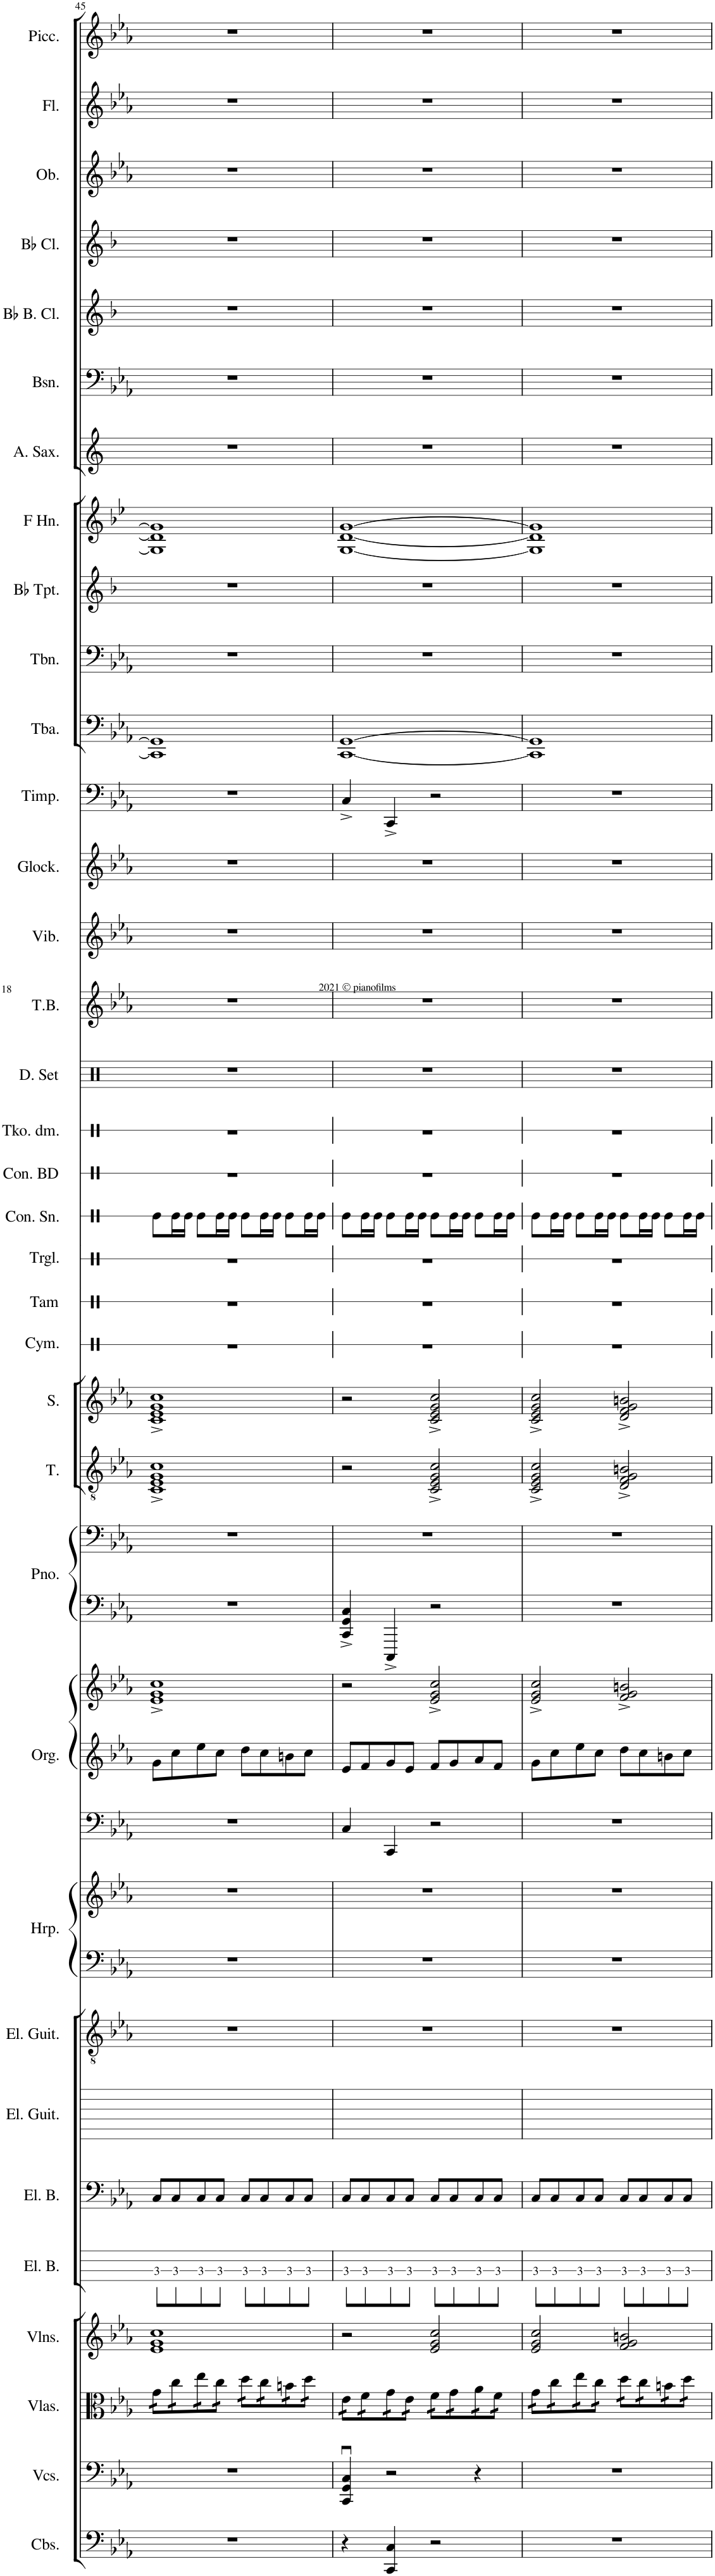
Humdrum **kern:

**kern	**kern	**kern	**kern	**kern	**kern	**kern	**kern	**kern	**kern	**kern	**kern	**kern	**kern	**kern	**kern	**kern	**kern	**kern	**kern	**kern	**kern	**kern	**kern	**kern	**kern	**kern	**kern	**kern	**kern	**kern	**kern	**kern	**kern	**kern	**kern	**kern	**kern	**kern
*part35	*part34	*part33	*part32	*part31	*part30	*part29	*part28	*part27	*part27	*part26	*part26	*part26	*part25	*part25	*part24	*part23	*part22	*part21	*part20	*part19	*part18	*part17	*part16	*part15	*part14	*part13	*part12	*part11	*part10	*part9	*part8	*part7	*part6	*part5	*part4	*part3	*part2	*part1
*staff39	*staff38	*staff37	*staff36	*staff35	*staff34	*staff33	*staff32	*staff31	*staff30	*staff29	*staff28	*staff27	*staff26	*staff25	*staff24	*staff23	*staff22	*staff21	*staff20	*staff19	*staff18	*staff17	*staff16	*staff15	*staff14	*staff13	*staff12	*staff11	*staff10	*staff9	*staff8	*staff7	*staff6	*staff5	*staff4	*staff3	*staff2	*staff1
*I"Contrabasses	*I"Violoncellos	*I"Violas	*I"Violins	*I"Electric Bass	*I"Electric Bass	*I"Electric Guitar	*I"Electric Guitar	*I"Harp	*	*I"Organ	*	*	*I"Piano	*	*I"Tenor	*I"Soprano	*I"Cymbal	*I"Tam-Tam	*I"Triangle	*I"Concert Snare Drum	*I"Concert Bass Drum	*I"Taiko Drum	*I"Drumset	*I"Tubular Bells	*I"Vibraphone	*I"Glockenspiel	*I"Timpani	*I"Tuba	*I"Trombone	*I"Bb Trumpet	*I"Horn in F	*I"Alto Saxophone	*I"Bassoon	*I"Bb Bass Clarinet	*I"Bb Clarinet	*I"Oboe	*I"Flute	*I"Piccolo
*I'Cbs.	*I'Vcs.	*I'Vlas.	*I'Vlns.	*I'El. B.	*I'El. B.	*I'El. Guit.	*I'El. Guit.	*I'Hrp.	*	*I'Org.	*	*	*I'Pno.	*	*I'T.	*I'S.	*I'Cym.	*I'Tam	*I'Trgl.	*I'Con. Sn.	*I'Con. BD	*I'Tko. dm.	*I'D. Set	*I'T.B.	*I'Vib.	*I'Glock.	*I'Timp.	*I'Tba.	*I'Tbn.	*I'Bb Tpt.	*	*I'A. Sax.	*I'Bsn.	*I'Bb B. Cl.	*I'Bb Cl.	*I'Ob.	*I'Fl.	*I'Picc.
!!LO:PB:g=z
*clefF4	*clefF4	*clefC3	*clefG2	*	*clefF4	*	*clefGv2	*clefF4	*clefG2	*clefF4	*clefG2	*clefG2	*clefF4	*clefF4	*clefGv2	*clefG2	*clefX	*clefX	*clefX	*clefX	*clefX	*clefX	*clefX	*clefG2	*clefG2	*clefG2	*clefF4	*clefF4	*clefF4	*clefG2	*clefG2	*clefG2	*clefF4	*clefG2	*clefG2	*clefG2	*clefG2	*clefG2
*Trd7c12	*	*	*	*Trd7c12	*Trd7c12	*	*	*	*	*	*	*	*	*	*	*	*	*	*	*	*	*	*	*	*	*Trd-14c-24	*	*	*	*Trd1c2	*Trd4c7	*Trd5c9	*	*Trd8c14	*Trd1c2	*	*	*Trd-7c-12
*k[b-e-a-]	*k[b-e-a-]	*k[b-e-a-]	*k[b-e-a-]	*k[b-e-a-]	*k[b-e-a-]	*k[b-e-a-]	*k[b-e-a-]	*k[b-e-a-]	*k[b-e-a-]	*k[b-e-a-]	*k[b-e-a-]	*k[b-e-a-]	*k[b-e-a-]	*k[b-e-a-]	*k[b-e-a-]	*k[b-e-a-]	*k[]	*k[]	*k[]	*k[]	*k[]	*k[]	*k[]	*k[b-e-a-]	*k[b-e-a-]	*k[b-e-a-]	*k[b-e-a-]	*k[b-e-a-]	*k[b-e-a-]	*k[b-]	*k[b-e-]	*k[]	*k[b-e-a-]	*k[b-]	*k[b-]	*k[b-e-a-]	*k[b-e-a-]	*k[b-e-a-]
*M4/4	*M4/4	*M4/4	*M4/4	*M4/4	*M4/4	*M4/4	*M4/4	*M4/4	*M4/4	*M4/4	*M4/4	*M4/4	*M4/4	*M4/4	*M4/4	*M4/4	*M4/4	*M4/4	*M4/4	*M4/4	*M4/4	*M4/4	*M4/4	*M4/4	*M4/4	*M4/4	*M4/4	*M4/4	*M4/4	*M4/4	*M4/4	*M4/4	*M4/4	*M4/4	*M4/4	*M4/4	*M4/4	*M4/4
=45	=45	=45	=45	=45	=45	=45	=45	=45	=45	=45	=45	=45	=45	=45	=45	=45	=45	=45	=45	=45	=45	=45	=45	=45	=45	=45	=45	=45	=45	=45	=45	=45	=45	=45	=45	=45	=45	=45
*	*	*tremolo	*	*	*	*	*	*	*	*	*	*	*	*	*	*	*	*	*	*	*	*	*	*	*	*	*	*	*	*	*	*	*	*	*	*	*	*
1r	1r	16g\LL	1e- 1g 1cc	8C\L	8C/L	1r	1r	1r	1r	1r	8g\L	1e-^ 1g^ 1cc^	1r	1r	1C^ 1E-^ 1G^ 1c^	1c^ 1e-^ 1g^ 1cc^	1r	1r	1r	8Re\L	1r	1r	1r	1r	1r	1r	1r	1CC] 1GG]	1r	1r	1G] 1d] 1g]	1r	1r	1r	1r	1r	1r	1r
.	.	16g\	.	.	.	.	.	.	.	.	.	.	.	.	.	.	.	.	.	.	.	.	.	.	.	.	.	.	.	.	.	.	.	.	.	.	.	.
.	.	16cc\	.	8C\	8C/	.	.	.	.	.	8cc\	.	.	.	.	.	.	.	.	16Re\L	.	.	.	.	.	.	.	.	.	.	.	.	.	.	.	.	.	.
.	.	16cc\	.	.	.	.	.	.	.	.	.	.	.	.	.	.	.	.	.	16Re\JJ	.	.	.	.	.	.	.	.	.	.	.	.	.	.	.	.	.	.
.	.	16ee-\	.	8C\	8C/	.	.	.	.	.	8ee-\	.	.	.	.	.	.	.	.	8Re\L	.	.	.	.	.	.	.	.	.	.	.	.	.	.	.	.	.	.
.	.	16ee-\	.	.	.	.	.	.	.	.	.	.	.	.	.	.	.	.	.	.	.	.	.	.	.	.	.	.	.	.	.	.	.	.	.	.	.	.
.	.	16cc\	.	8C\J	8C/J	.	.	.	.	.	8cc\J	.	.	.	.	.	.	.	.	16Re\L	.	.	.	.	.	.	.	.	.	.	.	.	.	.	.	.	.	.
.	.	16cc\JJ	.	.	.	.	.	.	.	.	.	.	.	.	.	.	.	.	.	16Re\JJ	.	.	.	.	.	.	.	.	.	.	.	.	.	.	.	.	.	.
.	.	16dd\LL	.	8C\L	8C/L	.	.	.	.	.	8dd\L	.	.	.	.	.	.	.	.	8Re\L	.	.	.	.	.	.	.	.	.	.	.	.	.	.	.	.	.	.
.	.	16dd\	.	.	.	.	.	.	.	.	.	.	.	.	.	.	.	.	.	.	.	.	.	.	.	.	.	.	.	.	.	.	.	.	.	.	.	.
.	.	16cc\	.	8C\	8C/	.	.	.	.	.	8cc\	.	.	.	.	.	.	.	.	16Re\L	.	.	.	.	.	.	.	.	.	.	.	.	.	.	.	.	.	.
.	.	16cc\	.	.	.	.	.	.	.	.	.	.	.	.	.	.	.	.	.	16Re\JJ	.	.	.	.	.	.	.	.	.	.	.	.	.	.	.	.	.	.
.	.	16bn\	.	8C\	8C/	.	.	.	.	.	8bn\	.	.	.	.	.	.	.	.	8Re\L	.	.	.	.	.	.	.	.	.	.	.	.	.	.	.	.	.	.
.	.	16bn\	.	.	.	.	.	.	.	.	.	.	.	.	.	.	.	.	.	.	.	.	.	.	.	.	.	.	.	.	.	.	.	.	.	.	.	.
.	.	16dd\	.	8C\J	8C/J	.	.	.	.	.	8cc\J	.	.	.	.	.	.	.	.	16Re\L	.	.	.	.	.	.	.	.	.	.	.	.	.	.	.	.	.	.
.	.	16dd\JJ	.	.	.	.	.	.	.	.	.	.	.	.	.	.	.	.	.	16Re\JJ	.	.	.	.	.	.	.	.	.	.	.	.	.	.	.	.	.	.
=46	=46	=46	=46	=46	=46	=46	=46	=46	=46	=46	=46	=46	=46	=46	=46	=46	=46	=46	=46	=46	=46	=46	=46	=46	=46	=46	=46	=46	=46	=46	=46	=46	=46	=46	=46	=46	=46	=46
4r	4CC/u 4GG/u 4C/u	16e-\LL	2r	8C\L	8C/L	1r	1r	1r	1r	4C/	8e-/L	2r	4CC/^ 4GG/^ 4C/^	1r	2r	2r	1r	1r	1r	8Re\L	1r	1r	1r	1r	1r	1r	4C^/	[1CC [1GG	1r	1r	[1G [1d [1g	1r	1r	1r	1r	1r	1r	1r
.	.	16e-\	.	.	.	.	.	.	.	.	.	.	.	.	.	.	.	.	.	.	.	.	.	.	.	.	.	.	.	.	.	.	.	.	.	.	.	.
.	.	16f\	.	8C\	8C/	.	.	.	.	.	8f/	.	.	.	.	.	.	.	.	16Re\L	.	.	.	.	.	.	.	.	.	.	.	.	.	.	.	.	.	.
.	.	16f\	.	.	.	.	.	.	.	.	.	.	.	.	.	.	.	.	.	16Re\JJ	.	.	.	.	.	.	.	.	.	.	.	.	.	.	.	.	.	.
4CC/ 4C/	2r	16g\	.	8C\	8C/	.	.	.	.	4CC/	8g/	.	4CCC^/	.	.	.	.	.	.	8Re\L	.	.	.	.	.	.	4CC^/	.	.	.	.	.	.	.	.	.	.	.
.	.	16g\	.	.	.	.	.	.	.	.	.	.	.	.	.	.	.	.	.	.	.	.	.	.	.	.	.	.	.	.	.	.	.	.	.	.	.	.
.	.	16e-\	.	8C\J	8C/J	.	.	.	.	.	8e-/J	.	.	.	.	.	.	.	.	16Re\L	.	.	.	.	.	.	.	.	.	.	.	.	.	.	.	.	.	.
.	.	16e-\JJ	.	.	.	.	.	.	.	.	.	.	.	.	.	.	.	.	.	16Re\JJ	.	.	.	.	.	.	.	.	.	.	.	.	.	.	.	.	.	.
2r	.	16f\LL	2e-/ 2g/ 2cc/	8C\L	8C/L	.	.	.	.	2r	8f/L	2e-/^ 2g/^ 2cc/^	2r	.	2C/^ 2E-/^ 2G/^ 2c/^	2c/^ 2e-/^ 2g/^ 2cc/^	.	.	.	8Re\L	.	.	.	.	.	.	2r	.	.	.	.	.	.	.	.	.	.	.
.	.	16f\	.	.	.	.	.	.	.	.	.	.	.	.	.	.	.	.	.	.	.	.	.	.	.	.	.	.	.	.	.	.	.	.	.	.	.	.
.	.	16g\	.	8C\	8C/	.	.	.	.	.	8g/	.	.	.	.	.	.	.	.	16Re\L	.	.	.	.	.	.	.	.	.	.	.	.	.	.	.	.	.	.
.	.	16g\	.	.	.	.	.	.	.	.	.	.	.	.	.	.	.	.	.	16Re\JJ	.	.	.	.	.	.	.	.	.	.	.	.	.	.	.	.	.	.
.	4r	16a-\	.	8C\	8C/	.	.	.	.	.	8a-/	.	.	.	.	.	.	.	.	8Re\L	.	.	.	.	.	.	.	.	.	.	.	.	.	.	.	.	.	.
.	.	16a-\	.	.	.	.	.	.	.	.	.	.	.	.	.	.	.	.	.	.	.	.	.	.	.	.	.	.	.	.	.	.	.	.	.	.	.	.
.	.	16f\	.	8C\J	8C/J	.	.	.	.	.	8f/J	.	.	.	.	.	.	.	.	16Re\L	.	.	.	.	.	.	.	.	.	.	.	.	.	.	.	.	.	.
.	.	16f\JJ	.	.	.	.	.	.	.	.	.	.	.	.	.	.	.	.	.	16Re\JJ	.	.	.	.	.	.	.	.	.	.	.	.	.	.	.	.	.	.
=47	=47	=47	=47	=47	=47	=47	=47	=47	=47	=47	=47	=47	=47	=47	=47	=47	=47	=47	=47	=47	=47	=47	=47	=47	=47	=47	=47	=47	=47	=47	=47	=47	=47	=47	=47	=47	=47	=47
1r	1r	16g\LL	2e-/ 2g/ 2cc/	8C\L	8C/L	1r	1r	1r	1r	1r	8g\L	2e-/^ 2g/^ 2cc/^	1r	1r	2C/^ 2E-/^ 2G/^ 2c/^	2c/^ 2e-/^ 2g/^ 2cc/^	1r	1r	1r	8Re\L	1r	1r	1r	1r	1r	1r	1r	1CC] 1GG]	1r	1r	1G] 1d] 1g]	1r	1r	1r	1r	1r	1r	1r
.	.	16g\	.	.	.	.	.	.	.	.	.	.	.	.	.	.	.	.	.	.	.	.	.	.	.	.	.	.	.	.	.	.	.	.	.	.	.	.
.	.	16cc\	.	8C\	8C/	.	.	.	.	.	8cc\	.	.	.	.	.	.	.	.	16Re\L	.	.	.	.	.	.	.	.	.	.	.	.	.	.	.	.	.	.
.	.	16cc\	.	.	.	.	.	.	.	.	.	.	.	.	.	.	.	.	.	16Re\JJ	.	.	.	.	.	.	.	.	.	.	.	.	.	.	.	.	.	.
.	.	16ee-\	.	8C\	8C/	.	.	.	.	.	8ee-\	.	.	.	.	.	.	.	.	8Re\L	.	.	.	.	.	.	.	.	.	.	.	.	.	.	.	.	.	.
.	.	16ee-\	.	.	.	.	.	.	.	.	.	.	.	.	.	.	.	.	.	.	.	.	.	.	.	.	.	.	.	.	.	.	.	.	.	.	.	.
.	.	16cc\	.	8C\J	8C/J	.	.	.	.	.	8cc\J	.	.	.	.	.	.	.	.	16Re\L	.	.	.	.	.	.	.	.	.	.	.	.	.	.	.	.	.	.
.	.	16cc\JJ	.	.	.	.	.	.	.	.	.	.	.	.	.	.	.	.	.	16Re\JJ	.	.	.	.	.	.	.	.	.	.	.	.	.	.	.	.	.	.
.	.	16dd\LL	2f/ 2g/ 2bn/	8C\L	8C/L	.	.	.	.	.	8dd\L	2f/^ 2g/^ 2bn/^	.	.	2D/^ 2F/^ 2G/^ 2Bn/^	2d/^ 2f/^ 2g/^ 2bn/^	.	.	.	8Re\L	.	.	.	.	.	.	.	.	.	.	.	.	.	.	.	.	.	.
.	.	16dd\	.	.	.	.	.	.	.	.	.	.	.	.	.	.	.	.	.	.	.	.	.	.	.	.	.	.	.	.	.	.	.	.	.	.	.	.
.	.	16cc\	.	8C\	8C/	.	.	.	.	.	8cc\	.	.	.	.	.	.	.	.	16Re\L	.	.	.	.	.	.	.	.	.	.	.	.	.	.	.	.	.	.
.	.	16cc\	.	.	.	.	.	.	.	.	.	.	.	.	.	.	.	.	.	16Re\JJ	.	.	.	.	.	.	.	.	.	.	.	.	.	.	.	.	.	.
.	.	16bn\	.	8C\	8C/	.	.	.	.	.	8bn\	.	.	.	.	.	.	.	.	8Re\L	.	.	.	.	.	.	.	.	.	.	.	.	.	.	.	.	.	.
.	.	16bn\	.	.	.	.	.	.	.	.	.	.	.	.	.	.	.	.	.	.	.	.	.	.	.	.	.	.	.	.	.	.	.	.	.	.	.	.
.	.	16dd\	.	8C\J	8C/J	.	.	.	.	.	8cc\J	.	.	.	.	.	.	.	.	16Re\L	.	.	.	.	.	.	.	.	.	.	.	.	.	.	.	.	.	.
.	.	16dd\JJ	.	.	.	.	.	.	.	.	.	.	.	.	.	.	.	.	.	16Re\JJ	.	.	.	.	.	.	.	.	.	.	.	.	.	.	.	.	.	.
*	*	*Xtremolo	*	*	*	*	*	*	*	*	*	*	*	*	*	*	*	*	*	*	*	*	*	*	*	*	*	*	*	*	*	*	*	*	*	*	*	*
=	=	=	=	=	=	=	=	=	=	=	=	=	=	=	=	=	=	=	=	=	=	=	=	=	=	=	=	=	=	=	=	=	=	=	=	=	=	=
*-	*-	*-	*-	*-	*-	*-	*-	*-	*-	*-	*-	*-	*-	*-	*-	*-	*-	*-	*-	*-	*-	*-	*-	*-	*-	*-	*-	*-	*-	*-	*-	*-	*-	*-	*-	*-	*-	*-
